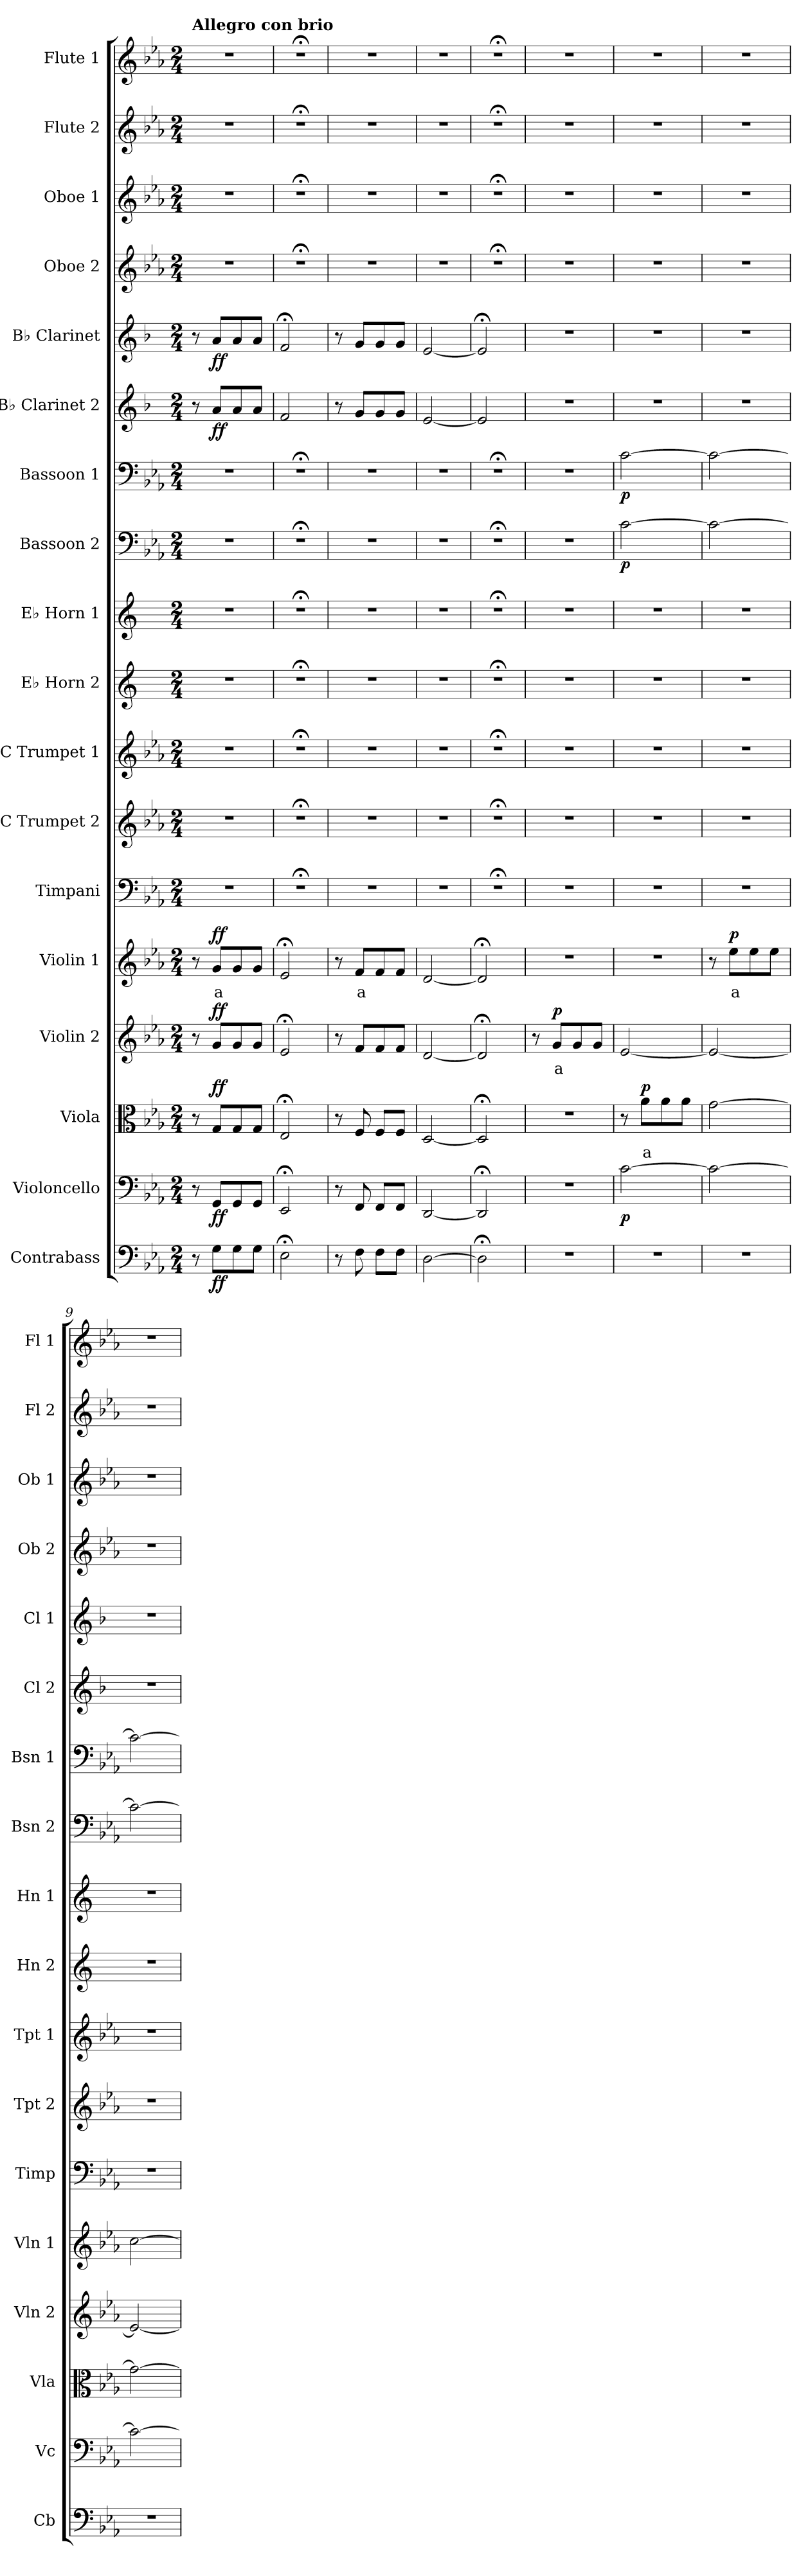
**kern	**dynam	**kern	**dynam	**kern	**text	**dynam	**kern	**text	**dynam	**kern	**text	**dynam	**kern	**kern	**kern	**kern	**kern	**kern	**dynam	**kern	**dynam	**kern	**dynam	**kern	**dynam	**kern	**kern	**kern	**kern
*part18	*part18	*part17	*part17	*part16	*part16	*part16	*part15	*part15	*part15	*part14	*part14	*part14	*part13	*part12	*part11	*part10	*part9	*part8	*part8	*part7	*part7	*part6	*part6	*part5	*part5	*part4	*part3	*part2	*part1
*staff18	*staff18	*staff17	*staff17	*staff16	*staff16	*staff16	*staff15	*staff15	*staff15	*staff14	*staff14	*staff14	*staff13	*staff12	*staff11	*staff10	*staff9	*staff8	*staff8	*staff7	*staff7	*staff6	*staff6	*staff5	*staff5	*staff4	*staff3	*staff2	*staff1
*I"Contrabass	*	*I"Violoncello	*	*I"Viola	*	*	*I"Violin 2	*	*	*I"Violin 1	*	*	*I"Timpani	*I"C Trumpet 2	*I"C Trumpet 1	*I"E♭ Horn 2	*I"E♭ Horn 1	*I"Bassoon 2	*	*I"Bassoon 1	*	*I"B♭ Clarinet 2	*	*I"B♭ Clarinet	*	*I"Oboe 2	*I"Oboe 1	*I"Flute 2	*I"Flute 1
*I'Cb	*	*I'Vc	*	*I'Vla	*	*	*I'Vln 2	*	*	*I'Vln 1	*	*	*I'Timp	*I'Tpt 2	*I'Tpt 1	*I'Hn 2	*I'Hn 1	*I'Bsn 2	*	*I'Bsn 1	*	*I'Cl 2	*	*I'Cl 1	*	*I'Ob 2	*I'Ob 1	*I'Fl 2	*I'Fl 1
*clefF4	*	*clefF4	*	*clefC3	*	*	*clefG2	*	*	*clefG2	*	*	*clefF4	*clefG2	*clefG2	*clefG2	*clefG2	*clefF4	*	*clefF4	*	*clefG2	*	*clefG2	*	*clefG2	*clefG2	*clefG2	*clefG2
*ITrd7c12	*	*	*	*	*	*	*	*	*	*	*	*	*	*	*	*ITrd5c9	*ITrd5c9	*	*	*	*	*ITrd1c2	*	*ITrd1c2	*	*	*	*	*
*k[b-e-a-]	*	*k[b-e-a-]	*	*k[b-e-a-]	*	*	*k[b-e-a-]	*	*	*k[b-e-a-]	*	*	*k[b-e-a-]	*k[b-e-a-]	*k[b-e-a-]	*k[b-e-a-]	*k[b-e-a-]	*k[b-e-a-]	*	*k[b-e-a-]	*	*k[b-e-a-]	*	*k[b-e-a-]	*	*k[b-e-a-]	*k[b-e-a-]	*k[b-e-a-]	*k[b-e-a-]
*M2/4	*	*M2/4	*	*M2/4	*	*	*M2/4	*	*	*M2/4	*	*	*M2/4	*M2/4	*M2/4	*M2/4	*M2/4	*M2/4	*	*M2/4	*	*M2/4	*	*M2/4	*	*M2/4	*M2/4	*M2/4	*M2/4
*MM216	*	*MM216	*	*MM216	*	*	*MM216	*	*	*MM216	*	*	*MM216	*MM216	*MM216	*MM216	*MM216	*MM216	*	*MM216	*	*MM216	*	*MM216	*	*MM216	*MM216	*MM216	*MM216
=1	=1	=1	=1	=1	=1	=1	=1	=1	=1	=1	=1	=1	=1	=1	=1	=1	=1	=1	=1	=1	=1	=1	=1	=1	=1	=1	=1	=1	=1
!	!	!	!	!	!	!	!	!	!	!	!	!	!	!	!	!	!	!	!	!	!	!	!	!	!	!	!	!	!LO:TX:a:B:t=Allegro con brio
8r	.	8r	.	8r	.	.	8r	.	.	8r	.	.	2r	2r	2r	2r	2r	2r	.	2r	.	8r	.	8r	.	2r	2r	2r	2r
!	!LO:DY:b	!	!LO:DY:b	!	!	!LO:DY:b	!	!	!LO:DY:b	!	!LO:LY:b:color=#FF0000	!LO:DY:b	!	!	!	!	!	!	!	!	!	!	!LO:DY:b	!	!LO:DY:b	!	!	!	!
8GG\L	ff	8GG/L	ff	8G/L	.	ff	8g/L	.	ff	8g/L	a	ff	.	.	.	.	.	.	.	.	.	8g/L	ff	8g/L	ff	.	.	.	.
8GG\	.	8GG/	.	8G/	.	.	8g/	.	.	8g/	.	.	.	.	.	.	.	.	.	.	.	8g/	.	8g/	.	.	.	.	.
8GG\J	.	8GG/J	.	8G/J	.	.	8g/J	.	.	8g/J	.	.	.	.	.	.	.	.	.	.	.	8g/J	.	8g/J	.	.	.	.	.
=2	=2	=2	=2	=2	=2	=2	=2	=2	=2	=2	=2	=2	=2	=2	=2	=2	=2	=2	=2	=2	=2	=2	=2	=2	=2	=2	=2	=2	=2
2EE-;<\	.	2EE-;</	.	2E-;</	.	.	2e-;</	.	.	2e-;</	.	.	2r;<	2r;<	2r;<	2r;<	2r;<	2r;<	.	2r;<	.	2e-/	.	2e-;</	.	2r;<	2r;<	2r;<	2r;<
=3	=3	=3	=3	=3	=3	=3	=3	=3	=3	=3	=3	=3	=3	=3	=3	=3	=3	=3	=3	=3	=3	=3	=3	=3	=3	=3	=3	=3	=3
8r	.	8r	.	8r	.	.	8r	.	.	8r	.	.	2r	2r	2r	2r	2r	2r	.	2r	.	8r	.	8r	.	2r	2r	2r	2r
!	!	!	!	!	!	!	!	!	!	!	!LO:LY:b:color=#FF0000	!	!	!	!	!	!	!	!	!	!	!	!	!	!	!	!	!	!
8FF\	.	8FF/	.	8F/	.	.	8f/L	.	.	8f/L	a	.	.	.	.	.	.	.	.	.	.	8f/L	.	8f/L	.	.	.	.	.
8FF\L	.	8FF/L	.	8F/L	.	.	8f/	.	.	8f/	.	.	.	.	.	.	.	.	.	.	.	8f/	.	8f/	.	.	.	.	.
8FF\J	.	8FF/J	.	8F/J	.	.	8f/J	.	.	8f/J	.	.	.	.	.	.	.	.	.	.	.	8f/J	.	8f/J	.	.	.	.	.
=4	=4	=4	=4	=4	=4	=4	=4	=4	=4	=4	=4	=4	=4	=4	=4	=4	=4	=4	=4	=4	=4	=4	=4	=4	=4	=4	=4	=4	=4
[2DD\	.	[2DD/	.	[2D/	.	.	[2d/	.	.	[2d/	.	.	2r	2r	2r	2r	2r	2r	.	2r	.	[2d/	.	[2d/	.	2r	2r	2r	2r
=5	=5	=5	=5	=5	=5	=5	=5	=5	=5	=5	=5	=5	=5	=5	=5	=5	=5	=5	=5	=5	=5	=5	=5	=5	=5	=5	=5	=5	=5
2DD;<\]	.	2DD;</]	.	2D;</]	.	.	2d;</]	.	.	2d;</]	.	.	2r;<	2r;<	2r;<	2r;<	2r;<	2r;<	.	2r;<	.	2d/]	.	2d;</]	.	2r;<	2r;<	2r;<	2r;<
=6	=6	=6	=6	=6	=6	=6	=6	=6	=6	=6	=6	=6	=6	=6	=6	=6	=6	=6	=6	=6	=6	=6	=6	=6	=6	=6	=6	=6	=6
2r	.	2r	.	2r	.	.	8r	.	.	2r	.	.	2r	2r	2r	2r	2r	2r	.	2r	.	2r	.	2r	.	2r	2r	2r	2r
!	!	!	!	!	!	!	!	!LO:LY:b:color=#FF0000	!LO:DY:b	!	!	!	!	!	!	!	!	!	!	!	!	!	!	!	!	!	!	!	!
.	.	.	.	.	.	.	8g/L	a	p	.	.	.	.	.	.	.	.	.	.	.	.	.	.	.	.	.	.	.	.
.	.	.	.	.	.	.	8g/	.	.	.	.	.	.	.	.	.	.	.	.	.	.	.	.	.	.	.	.	.	.
.	.	.	.	.	.	.	8g/J	.	.	.	.	.	.	.	.	.	.	.	.	.	.	.	.	.	.	.	.	.	.
=7	=7	=7	=7	=7	=7	=7	=7	=7	=7	=7	=7	=7	=7	=7	=7	=7	=7	=7	=7	=7	=7	=7	=7	=7	=7	=7	=7	=7	=7
!	!	!	!LO:DY:b	!	!	!	!	!	!	!	!	!	!	!	!	!	!	!	!LO:DY:b	!	!LO:DY:b	!	!	!	!	!	!	!	!
2r	.	[2c\	p	8r	.	.	[2e-/	.	.	2r	.	.	2r	2r	2r	2r	2r	[2c\	p	[2c\	p	2r	.	2r	.	2r	2r	2r	2r
!	!	!	!	!	!LO:LY:b:color=#FF0000	!LO:DY:b	!	!	!	!	!	!	!	!	!	!	!	!	!	!	!	!	!	!	!	!	!	!	!
.	.	.	.	8a-\L	a	p	.	.	.	.	.	.	.	.	.	.	.	.	.	.	.	.	.	.	.	.	.	.	.
.	.	.	.	8a-\	.	.	.	.	.	.	.	.	.	.	.	.	.	.	.	.	.	.	.	.	.	.	.	.	.
.	.	.	.	8a-\J	.	.	.	.	.	.	.	.	.	.	.	.	.	.	.	.	.	.	.	.	.	.	.	.	.
=8	=8	=8	=8	=8	=8	=8	=8	=8	=8	=8	=8	=8	=8	=8	=8	=8	=8	=8	=8	=8	=8	=8	=8	=8	=8	=8	=8	=8	=8
2r	.	2c\_	.	[2g\	.	.	2e-/_	.	.	8r	.	.	2r	2r	2r	2r	2r	2c\_	.	2c\_	.	2r	.	2r	.	2r	2r	2r	2r
!	!	!	!	!	!	!	!	!	!	!	!LO:LY:b:color=#FF0000	!LO:DY:b	!	!	!	!	!	!	!	!	!	!	!	!	!	!	!	!	!
.	.	.	.	.	.	.	.	.	.	8ee-\L	a	p	.	.	.	.	.	.	.	.	.	.	.	.	.	.	.	.	.
.	.	.	.	.	.	.	.	.	.	8ee-\	.	.	.	.	.	.	.	.	.	.	.	.	.	.	.	.	.	.	.
.	.	.	.	.	.	.	.	.	.	8ee-\J	.	.	.	.	.	.	.	.	.	.	.	.	.	.	.	.	.	.	.
=9	=9	=9	=9	=9	=9	=9	=9	=9	=9	=9	=9	=9	=9	=9	=9	=9	=9	=9	=9	=9	=9	=9	=9	=9	=9	=9	=9	=9	=9
2r	.	2c\_	.	2g\_	.	.	2e-/_	.	.	[2cc\	.	.	2r	2r	2r	2r	2r	2c\_	.	2c\_	.	2r	.	2r	.	2r	2r	2r	2r
=	=	=	=	=	=	=	=	=	=	=	=	=	=	=	=	=	=	=	=	=	=	=	=	=	=	=	=	=	=
*-	*-	*-	*-	*-	*-	*-	*-	*-	*-	*-	*-	*-	*-	*-	*-	*-	*-	*-	*-	*-	*-	*-	*-	*-	*-	*-	*-	*-	*-
